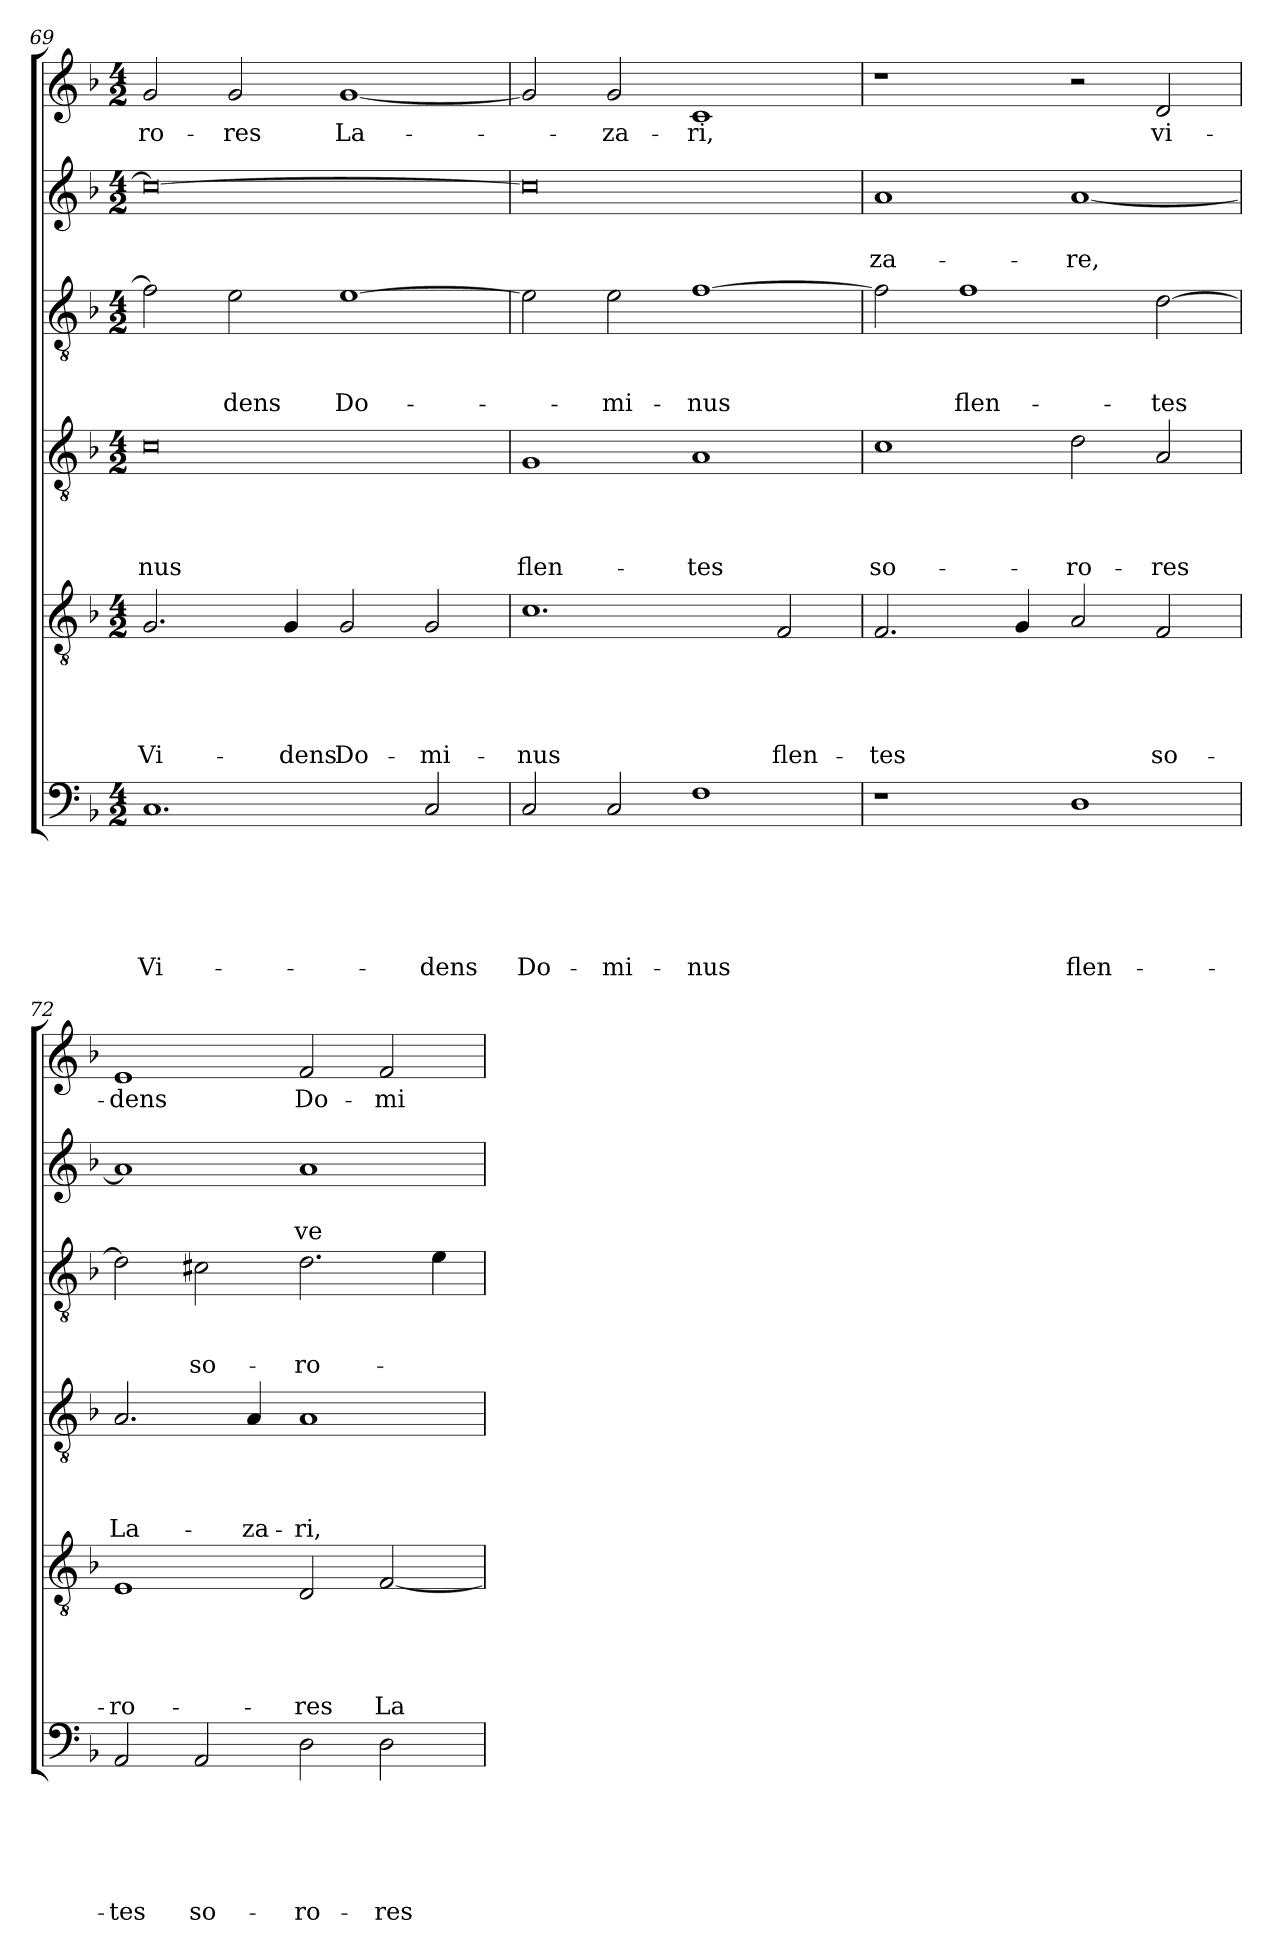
**kern	**text	**text	**text	**text	**text	**text	**kern	**text	**text	**text	**text	**text	**kern	**text	**text	**text	**text	**kern	**text	**text	**text	**kern	**text	**text	**kern	**text
*part6	*part6	*part6	*part6	*part6	*part6	*part6	*part5	*part5	*part5	*part5	*part5	*part5	*part4	*part4	*part4	*part4	*part4	*part3	*part3	*part3	*part3	*part2	*part2	*part2	*part1	*part1
*staff6	*staff6	*staff6	*staff6	*staff6	*staff6	*staff6	*staff5	*staff5	*staff5	*staff5	*staff5	*staff5	*staff4	*staff4	*staff4	*staff4	*staff4	*staff3	*staff3	*staff3	*staff3	*staff2	*staff2	*staff2	*staff1	*staff1
*clefF4	*	*	*	*	*	*	*clefGv2	*	*	*	*	*	*clefGv2	*	*	*	*	*clefGv2	*	*	*	*clefG2	*	*	*clefG2	*
*k[b-]	*	*	*	*	*	*	*k[b-]	*	*	*	*	*	*k[b-]	*	*	*	*	*k[b-]	*	*	*	*k[b-]	*	*	*k[b-]	*
*F:	*	*	*	*	*	*	*F:	*	*	*	*	*	*F:	*	*	*	*	*F:	*	*	*	*F:	*	*	*F:	*
*M4/2	*	*	*	*	*	*	*M4/2	*	*	*	*	*	*M4/2	*	*	*	*	*M4/2	*	*	*	*M4/2	*	*	*M4/2	*
=69	=69	=69	=69	=69	=69	=69	=69	=69	=69	=69	=69	=69	=69	=69	=69	=69	=69	=69	=69	=69	=69	=69	=69	=69	=69	=69
!	!	!	!	!	!	!LO:LY:b	!	!	!	!	!	!LO:LY:b	!	!	!	!	!LO:LY:b	!	!	!	!	!	!	!	!	!LO:LY:b
1.C	.	.	.	.	.	Vi-	2.G/	.	.	.	.	Vi-	0c	.	.	.	-nus	2f\]	.	.	.	0cc_	.	.	2g/	-ro-
!	!	!	!	!	!	!	!	!	!	!	!	!	!	!	!	!	!	!	!	!	!LO:LY:b	!	!	!	!	!LO:LY:b
.	.	.	.	.	.	.	.	.	.	.	.	.	.	.	.	.	.	2e\	.	.	-dens	.	.	.	2g/	-res
!	!	!	!	!	!	!	!	!	!	!	!	!LO:LY:b	!	!	!	!	!	!	!	!	!	!	!	!	!	!
.	.	.	.	.	.	.	4G/	.	.	.	.	-dens	.	.	.	.	.	.	.	.	.	.	.	.	.	.
!	!	!	!	!	!	!	!	!	!	!	!	!LO:LY:b	!	!	!	!	!	!	!	!	!LO:LY:b	!	!	!	!	!LO:LY:b
.	.	.	.	.	.	.	2G/	.	.	.	.	Do-	.	.	.	.	.	[1e	.	.	Do-	.	.	.	[1g	La-
!	!	!	!	!	!	!LO:LY:b	!	!	!	!	!	!LO:LY:b	!	!	!	!	!	!	!	!	!	!	!	!	!	!
2C/	.	.	.	.	.	-dens	2G/	.	.	.	.	-mi-	.	.	.	.	.	.	.	.	.	.	.	.	.	.
=70	=70	=70	=70	=70	=70	=70	=70	=70	=70	=70	=70	=70	=70	=70	=70	=70	=70	=70	=70	=70	=70	=70	=70	=70	=70	=70
!	!	!	!	!	!	!LO:LY:b	!	!	!	!	!	!LO:LY:b	!	!	!	!	!LO:LY:b	!	!	!	!	!	!	!	!	!
2C/	.	.	.	.	.	Do-	1.c	.	.	.	.	-nus	1G	.	.	.	flen-	2e\]	.	.	.	0cc]	.	.	2g/]	.
!	!	!	!	!	!	!LO:LY:b	!	!	!	!	!	!	!	!	!	!	!	!	!	!	!LO:LY:b	!	!	!	!	!LO:LY:b
2C/	.	.	.	.	.	-mi-	.	.	.	.	.	.	.	.	.	.	.	2e\	.	.	-mi-	.	.	.	2g/	-za-
!	!	!	!	!	!	!LO:LY:b	!	!	!	!	!	!	!	!	!	!	!LO:LY:b	!	!	!	!LO:LY:b	!	!	!	!	!LO:LY:b
1F	.	.	.	.	.	-nus	.	.	.	.	.	.	1A	.	.	.	-tes	[1f	.	.	-nus	.	.	.	1c	-ri,
!	!	!	!	!	!	!	!	!	!	!	!	!LO:LY:b	!	!	!	!	!	!	!	!	!	!	!	!	!	!
.	.	.	.	.	.	.	2F/	.	.	.	.	flen-	.	.	.	.	.	.	.	.	.	.	.	.	.	.
=71	=71	=71	=71	=71	=71	=71	=71	=71	=71	=71	=71	=71	=71	=71	=71	=71	=71	=71	=71	=71	=71	=71	=71	=71	=71	=71
!	!	!	!	!	!	!	!	!	!	!	!	!LO:LY:b	!	!	!	!	!LO:LY:b	!	!	!	!	!	!	!LO:LY:b	!	!
1r	.	.	.	.	.	.	2.F/	.	.	.	.	-tes	1c	.	.	.	so-	2f\]	.	.	.	1a	.	-za-	1r	.
!	!	!	!	!	!	!	!	!	!	!	!	!	!	!	!	!	!	!	!	!	!LO:LY:b	!	!	!	!	!
.	.	.	.	.	.	.	.	.	.	.	.	.	.	.	.	.	.	1f	.	.	flen-	.	.	.	.	.
.	.	.	.	.	.	.	4G/	.	.	.	.	.	.	.	.	.	.	.	.	.	.	.	.	.	.	.
!	!	!	!	!	!	!LO:LY:b	!	!	!	!	!	!	!	!	!	!	!LO:LY:b	!	!	!	!	!	!	!LO:LY:b	!	!
1D	.	.	.	.	.	flen-	2A/	.	.	.	.	.	2d\	.	.	.	-ro-	.	.	.	.	[1a	.	-re,	2r	.
!	!	!	!	!	!	!	!	!	!	!	!	!LO:LY:b	!	!	!	!	!LO:LY:b	!	!	!	!LO:LY:b	!	!	!	!	!LO:LY:b
.	.	.	.	.	.	.	2F/	.	.	.	.	so-	2A/	.	.	.	-res	[2d\	.	.	-tes	.	.	.	2d/	vi-
=72	=72	=72	=72	=72	=72	=72	=72	=72	=72	=72	=72	=72	=72	=72	=72	=72	=72	=72	=72	=72	=72	=72	=72	=72	=72	=72
!	!	!	!	!	!	!LO:LY:b	!	!	!	!	!	!LO:LY:b	!	!	!	!	!LO:LY:b	!	!	!	!	!	!	!	!	!LO:LY:b
2AA/	.	.	.	.	.	-tes	1E	.	.	.	.	-ro-	2.A/	.	.	.	La-	2d\]	.	.	.	1a]	.	.	1e	-dens
!	!	!	!	!	!	!LO:LY:b	!	!	!	!	!	!	!	!	!	!	!	!	!	!	!LO:LY:b	!	!	!	!	!
2AA/	.	.	.	.	.	so-	.	.	.	.	.	.	.	.	.	.	.	2c#\	.	.	so-	.	.	.	.	.
!	!	!	!	!	!	!	!	!	!	!	!	!	!	!	!	!	!LO:LY:b	!	!	!	!	!	!	!	!	!
.	.	.	.	.	.	.	.	.	.	.	.	.	4A/	.	.	.	-za-	.	.	.	.	.	.	.	.	.
!	!	!	!	!	!	!LO:LY:b	!	!	!	!	!	!LO:LY:b	!	!	!	!	!LO:LY:b	!	!	!	!LO:LY:b	!	!	!LO:LY:b	!	!LO:LY:b
2D\	.	.	.	.	.	-ro-	2D/	.	.	.	.	-res	1A	.	.	.	-ri,	2.d\	.	.	-ro-	1a	.	ve-	2f/	Do-
!	!	!	!	!	!	!LO:LY:b	!	!	!	!	!	!LO:LY:b	!	!	!	!	!	!	!	!	!	!	!	!	!	!LO:LY:b
2D\	.	.	.	.	.	-res	[2F/	.	.	.	.	La-	.	.	.	.	.	.	.	.	.	.	.	.	2f/	-mi-
.	.	.	.	.	.	.	.	.	.	.	.	.	.	.	.	.	.	4e\	.	.	.	.	.	.	.	.
=	=	=	=	=	=	=	=	=	=	=	=	=	=	=	=	=	=	=	=	=	=	=	=	=	=	=
*-	*-	*-	*-	*-	*-	*-	*-	*-	*-	*-	*-	*-	*-	*-	*-	*-	*-	*-	*-	*-	*-	*-	*-	*-	*-	*-
